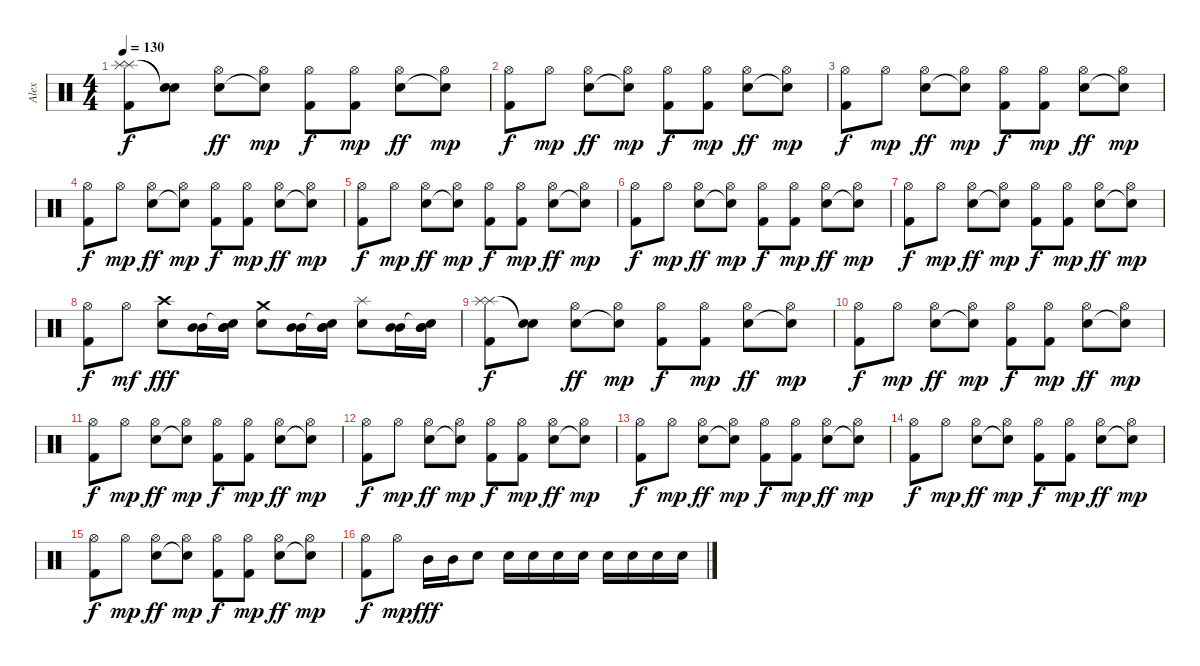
\track ("Alex" "Alex") {instrument percussion}
\staff {score}
\articulation defaults
\ts (4 4)
\tempo 130
\clef neutral
\ks c
("Splash (hit)" "Splash (hit)" "Kick (hit) 2").8{dy f} ("Snare (hit)"{t} "Snare (hit)"{t}).8 ("Hi-Hat (open)" "Electric Snare (hit)").8{dy ff} ("Hi-Hat (open)" "Snare (hit)"{t}).8{dy mp} ("Hi-Hat (open)" "Kick (hit) 2").8{dy f} ("Hi-Hat (open)" "Kick (hit) 2").8{dy mp} ("Hi-Hat (open)" "Electric Snare (hit)").8{dy ff} ("Hi-Hat (open)" "Snare (hit)"{t}).8{dy mp} |
("Hi-Hat (open)" "Kick (hit) 2").8{dy f} "Hi-Hat (open)".8{dy mp} ("Hi-Hat (open)" "Electric Snare (hit)").8{dy ff} ("Hi-Hat (open)" "Snare (hit)"{t}).8{dy mp} ("Hi-Hat (open)" "Kick (hit) 2").8{dy f} ("Hi-Hat (open)" "Kick (hit) 2").8{dy mp} ("Hi-Hat (open)" "Electric Snare (hit)").8{dy ff} ("Hi-Hat (open)" "Snare (hit)"{t}).8{dy mp} |
("Hi-Hat (open)" "Kick (hit) 2").8{dy f} "Hi-Hat (open)".8{dy mp} ("Hi-Hat (open)" "Electric Snare (hit)").8{dy ff} ("Hi-Hat (open)" "Snare (hit)"{t}).8{dy mp} ("Hi-Hat (open)" "Kick (hit) 2").8{dy f} ("Hi-Hat (open)" "Kick (hit) 2").8{dy mp} ("Hi-Hat (open)" "Electric Snare (hit)").8{dy ff} ("Hi-Hat (open)" "Snare (hit)"{t}).8{dy mp} |
("Hi-Hat (open)" "Kick (hit) 2").8{dy f} "Hi-Hat (open)".8{dy mp} ("Hi-Hat (open)" "Electric Snare (hit)").8{dy ff} ("Hi-Hat (open)" "Snare (hit)"{t}).8{dy mp} ("Hi-Hat (open)" "Kick (hit) 2").8{dy f} ("Hi-Hat (open)" "Kick (hit) 2").8{dy mp} ("Hi-Hat (open)" "Electric Snare (hit)").8{dy ff} ("Hi-Hat (open)" "Snare (hit)"{t}).8{dy mp} |
("Hi-Hat (open)" "Kick (hit) 2").8{dy f} "Hi-Hat (open)".8{dy mp} ("Hi-Hat (open)" "Electric Snare (hit)").8{dy ff} ("Hi-Hat (open)" "Snare (hit)"{t}).8{dy mp} ("Hi-Hat (open)" "Kick (hit) 2").8{dy f} ("Hi-Hat (open)" "Kick (hit) 2").8{dy mp} ("Hi-Hat (open)" "Electric Snare (hit)").8{dy ff} ("Hi-Hat (open)" "Snare (hit)"{t}).8{dy mp} |
("Hi-Hat (open)" "Kick (hit) 2").8{dy f} "Hi-Hat (open)".8{dy mp} ("Hi-Hat (open)" "Electric Snare (hit)").8{dy ff} ("Hi-Hat (open)" "Snare (hit)"{t}).8{dy mp} ("Hi-Hat (open)" "Kick (hit) 2").8{dy f} ("Hi-Hat (open)" "Kick (hit) 2").8{dy mp} ("Hi-Hat (open)" "Electric Snare (hit)").8{dy ff} ("Hi-Hat (open)" "Snare (hit)"{t}).8{dy mp} |
("Hi-Hat (open)" "Kick (hit) 2").8{dy f} "Hi-Hat (open)".8{dy mp} ("Hi-Hat (open)" "Electric Snare (hit)").8{dy ff} ("Hi-Hat (open)" "Snare (hit)"{t}).8{dy mp} ("Hi-Hat (open)" "Kick (hit) 2").8{dy f} ("Hi-Hat (open)" "Kick (hit) 2").8{dy mp} ("Hi-Hat (open)" "Electric Snare (hit)").8{dy ff} ("Hi-Hat (open)" "Snare (hit)"{t}).8{dy mp} |
("Hi-Hat (open)" "Kick (hit) 2").8{dy f} "Hi-Hat (open)".8{dy mf} ("Crash high (hit)" "Electric Snare (hit)").8{dy fff} ("Mid Tom (hit)" "Mid Tom (hit)").16 ("Snare (hit)"{t} "Mid Tom (hit)" "Mid Tom (hit)").16 ("Crash medium (hit)" "Electric Snare (hit)").8 ("Mid Tom (hit)" "Mid Tom (hit)").16 ("Snare (hit)"{t} "Mid Tom (hit)" "Mid Tom (hit)").16 ("Splash (hit)" "Electric Snare (hit)").8 ("Mid Tom (hit)" "Mid Tom (hit)").16 ("Snare (hit)"{t} "Mid Tom (hit)" "Mid Tom (hit)").16 |
("Splash (hit)" "Splash (hit)" "Kick (hit) 2").8{dy f} ("Snare (hit)"{t} "Snare (hit)"{t}).8 ("Hi-Hat (open)" "Electric Snare (hit)").8{dy ff} ("Hi-Hat (open)" "Snare (hit)"{t}).8{dy mp} ("Hi-Hat (open)" "Kick (hit) 2").8{dy f} ("Hi-Hat (open)" "Kick (hit) 2").8{dy mp} ("Hi-Hat (open)" "Electric Snare (hit)").8{dy ff} ("Hi-Hat (open)" "Snare (hit)"{t}).8{dy mp} |
("Hi-Hat (open)" "Kick (hit) 2").8{dy f} "Hi-Hat (open)".8{dy mp} ("Hi-Hat (open)" "Electric Snare (hit)").8{dy ff} ("Hi-Hat (open)" "Snare (hit)"{t}).8{dy mp} ("Hi-Hat (open)" "Kick (hit) 2").8{dy f} ("Hi-Hat (open)" "Kick (hit) 2").8{dy mp} ("Hi-Hat (open)" "Electric Snare (hit)").8{dy ff} ("Hi-Hat (open)" "Snare (hit)"{t}).8{dy mp} |
("Hi-Hat (open)" "Kick (hit) 2").8{dy f} "Hi-Hat (open)".8{dy mp} ("Hi-Hat (open)" "Electric Snare (hit)").8{dy ff} ("Hi-Hat (open)" "Snare (hit)"{t}).8{dy mp} ("Hi-Hat (open)" "Kick (hit) 2").8{dy f} ("Hi-Hat (open)" "Kick (hit) 2").8{dy mp} ("Hi-Hat (open)" "Electric Snare (hit)").8{dy ff} ("Hi-Hat (open)" "Snare (hit)"{t}).8{dy mp} |
("Hi-Hat (open)" "Kick (hit) 2").8{dy f} "Hi-Hat (open)".8{dy mp} ("Hi-Hat (open)" "Electric Snare (hit)").8{dy ff} ("Hi-Hat (open)" "Snare (hit)"{t}).8{dy mp} ("Hi-Hat (open)" "Kick (hit) 2").8{dy f} ("Hi-Hat (open)" "Kick (hit) 2").8{dy mp} ("Hi-Hat (open)" "Electric Snare (hit)").8{dy ff} ("Hi-Hat (open)" "Snare (hit)"{t}).8{dy mp} |
("Hi-Hat (open)" "Kick (hit) 2").8{dy f} "Hi-Hat (open)".8{dy mp} ("Hi-Hat (open)" "Electric Snare (hit)").8{dy ff} ("Hi-Hat (open)" "Snare (hit)"{t}).8{dy mp} ("Hi-Hat (open)" "Kick (hit) 2").8{dy f} ("Hi-Hat (open)" "Kick (hit) 2").8{dy mp} ("Hi-Hat (open)" "Electric Snare (hit)").8{dy ff} ("Hi-Hat (open)" "Snare (hit)"{t}).8{dy mp} |
("Hi-Hat (open)" "Kick (hit) 2").8{dy f} "Hi-Hat (open)".8{dy mp} ("Hi-Hat (open)" "Electric Snare (hit)").8{dy ff} ("Hi-Hat (open)" "Snare (hit)"{t}).8{dy mp} ("Hi-Hat (open)" "Kick (hit) 2").8{dy f} ("Hi-Hat (open)" "Kick (hit) 2").8{dy mp} ("Hi-Hat (open)" "Electric Snare (hit)").8{dy ff} ("Hi-Hat (open)" "Snare (hit)"{t}).8{dy mp} |
("Hi-Hat (open)" "Kick (hit) 2").8{dy f} "Hi-Hat (open)".8{dy mp} ("Hi-Hat (open)" "Electric Snare (hit)").8{dy ff} ("Hi-Hat (open)" "Snare (hit)"{t}).8{dy mp} ("Hi-Hat (open)" "Kick (hit) 2").8{dy f} ("Hi-Hat (open)" "Kick (hit) 2").8{dy mp} ("Hi-Hat (open)" "Electric Snare (hit)").8{dy ff} ("Hi-Hat (open)" "Snare (hit)"{t}).8{dy mp} |
("Hi-Hat (open)" "Kick (hit) 2").8{dy f} "Hi-Hat (open)".8{dy mp} "Mid Tom (hit)".16{dy fff} "Mid Tom (hit)".16 "Electric Snare (hit)".8 "Electric Snare (hit)".16 "Electric Snare (hit)".16 "Electric Snare (hit)".16 "Electric Snare (hit)".16 "Electric Snare (hit)".16 "Electric Snare (hit)".16 "Electric Snare (hit)".16 "Electric Snare (hit)".16
